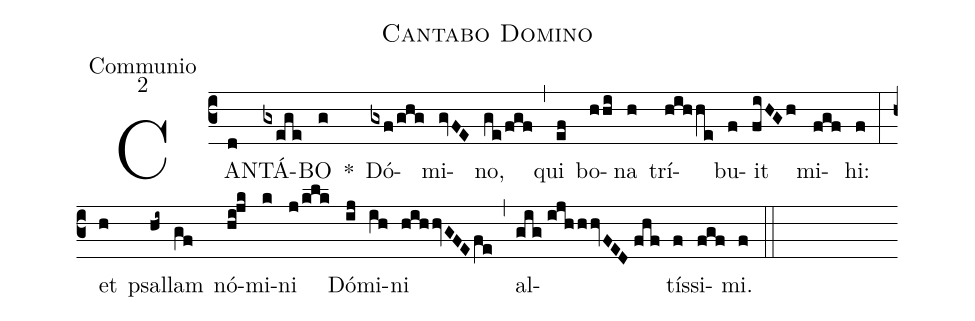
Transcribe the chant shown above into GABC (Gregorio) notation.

name:Cantabo Domino;
office-part:Communio;
mode:2;
%%
(c3) CAN(d)TÁ(gxege)BO(g) *() Dó(gxf/ghg)mi(gvFE)no,(ge/fgf) (,) qui(ef) bo(hhi)na(h) trí(hihhe)bu(f)it(fiHGh) mi(fgf)hi:(f) (:) et(h) psal(hi~)lam(gf) nó(hi!jk)mi(k)ni(j/klk) Dó(ij)mi(ih)ni(hih/hvGFE/fe) (,) al(gig//ijhh/hvFED//fhf)tís(f)si(fgf)mi.(f) (::)
